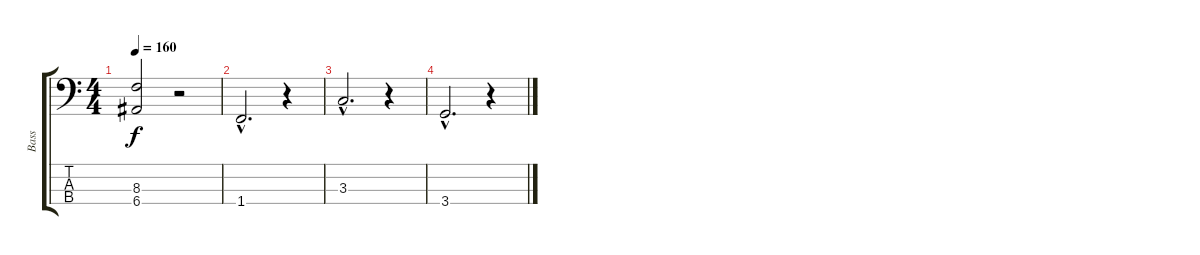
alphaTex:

\track ("Bass" "Bass") {instrument electricbasspick}
\staff {score tabs}
\tuning (G2 D2 A1 E1) {hide}
\ts (4 4)
\tempo 160
\clef f4
\ks c
(8.3 6.4).2{dy f} r.2 |
1.4{hac}.2{d} r.4 |
3.3{hac}.2{d} r.4 |
3.4{hac}.2{d} r.4
